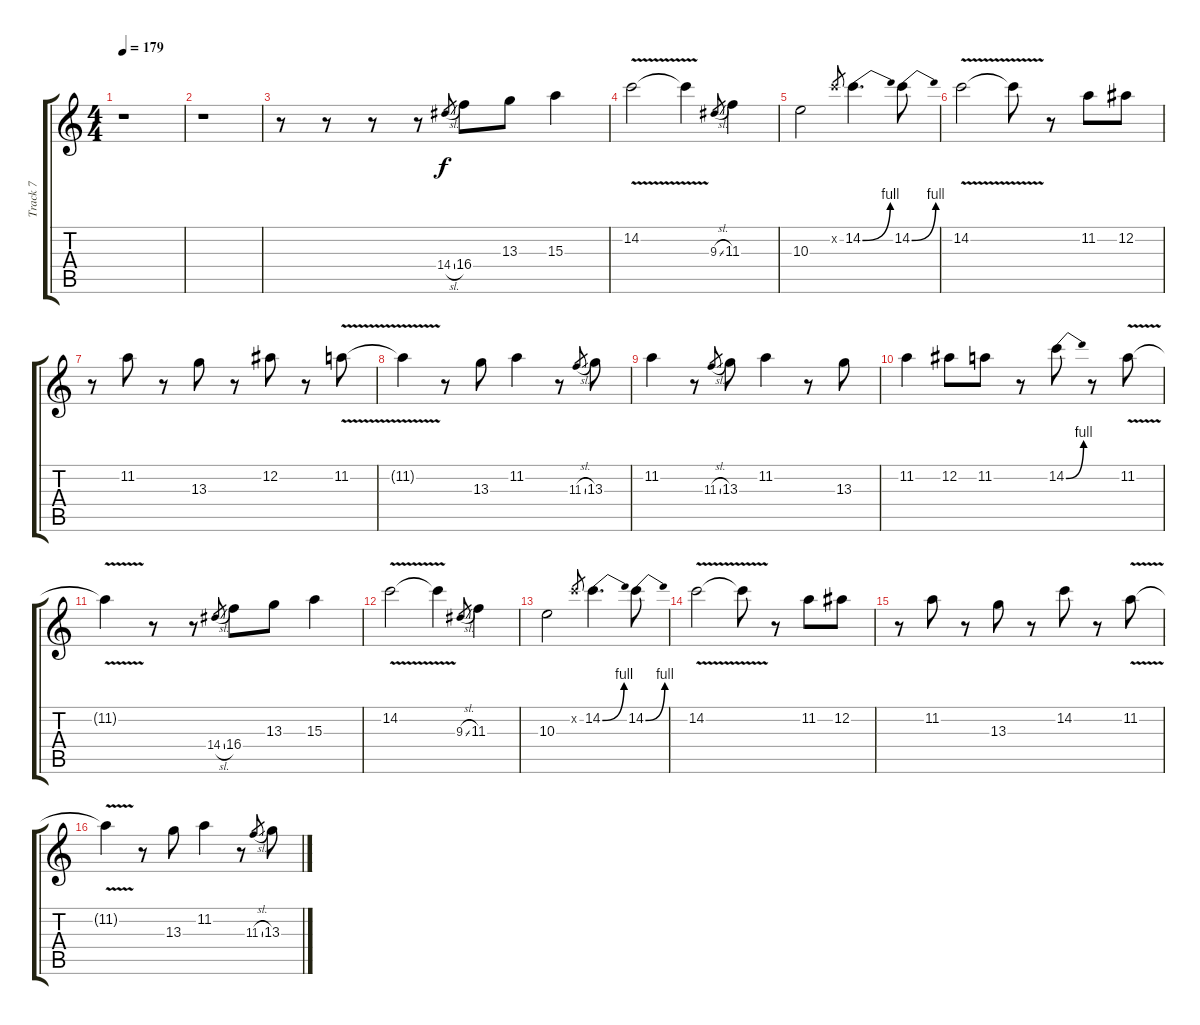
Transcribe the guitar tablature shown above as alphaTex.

\track ("Track 7" "Track 7") {instrument overdrivenguitar}
\staff {score tabs}
\tuning (Eb4 Bb3 Gb3 Db3 Ab2 Eb2) {hide}
\ts (4 4)
\tempo 179
\clef g2
\ks c
r.1{dy mf} |
r.1 |
r.8 r.8 r.8 r.8 14.4{sl}.8{gr dy f} 16.4.8 13.3.8 15.3.4 |
14.2{v}.2 14.2{t}.4 9.3{sl}.8{gr} 11.3.4 |
10.3.2 14.2{x}.8{gr} 14.2{be (bend 0 0 60 4)}.4{d} 14.2{be (bend 0 0 60 4)}.8 |
14.2{v}.2 14.2{t}.8 r.8 11.2.8 12.2.8 |
r.8 11.2.8 r.8 13.3.8 r.8 12.2.8 r.8 11.2{v}.8 |
11.2{t}.4 r.8 13.3.8 11.2.4 r.8 11.3{sl}.8{gr} 13.3.8 |
11.2.4 r.8 11.3{sl}.8{gr} 13.3.8 11.2.4 r.8 13.3.8 |
11.2.4 12.2.8 11.2.8 r.8 14.2{be (bend 0 0 60 4)}.8 r.8 11.2{v}.8 |
11.2{t}.4 r.8 r.8 14.4{sl}.8{gr} 16.4.8 13.3.8 15.3.4 |
14.2{v}.2 14.2{t}.4 9.3{sl}.8{gr} 11.3.4 |
10.3.2 14.2{x}.8{gr} 14.2{be (bend 0 0 60 4)}.4{d} 14.2{be (bend 0 0 60 4)}.8 |
14.2{v}.2 14.2{t}.8 r.8 11.2.8 12.2.8 |
r.8 11.2.8 r.8 13.3.8 r.8 14.2.8 r.8 11.2{v}.8 |
11.2{t}.4 r.8 13.3.8 11.2.4 r.8 11.3{sl}.8{gr} 13.3.8
